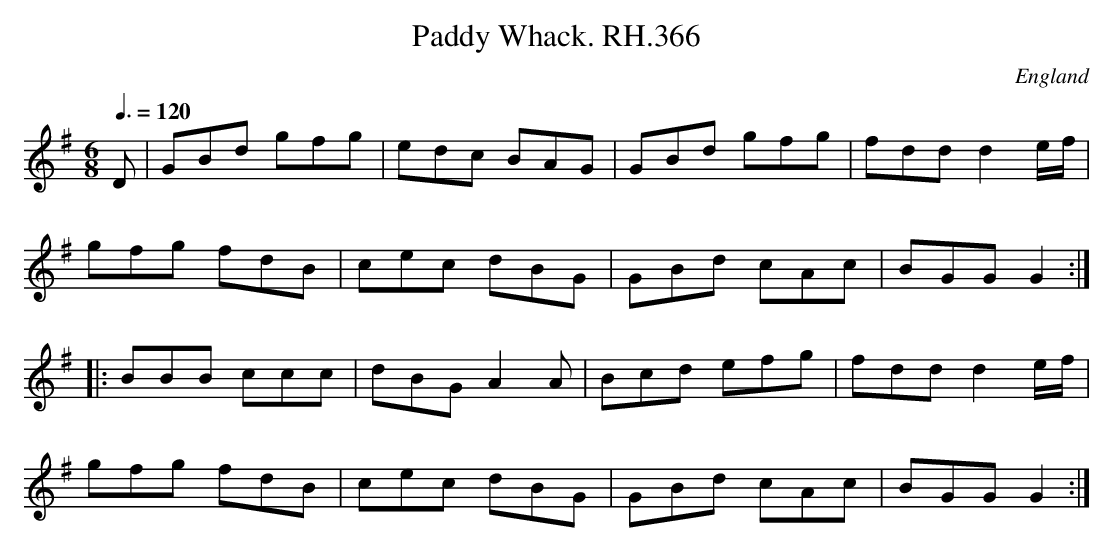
X:1
T:Paddy Whack. RH.366
L:1/8
M:6/8
O:England
Q:3/8=120
K:G
D|GBd gfg|edc BAG|GBd gfg|fdd d2e/f/|!
gfg fdB|cec dBG|GBd cAc|BGG G2:|!
|:BBB ccc|dBG A2A|Bcd efg|fdd d2e/f/|!
gfg fdB|cec dBG|GBd cAc|BGG G2:|
